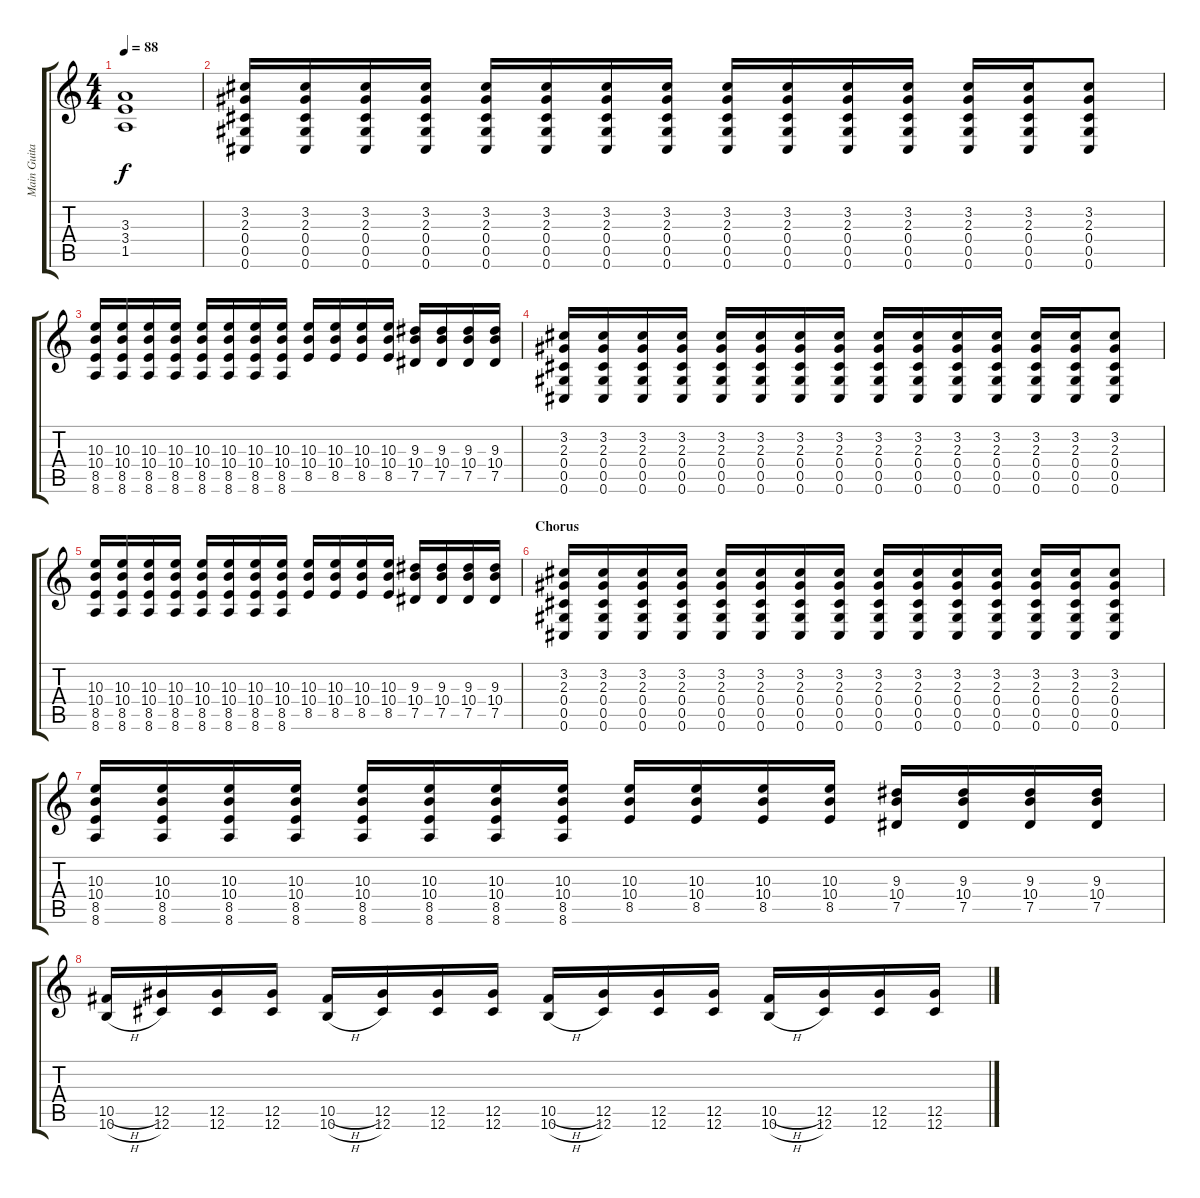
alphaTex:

\track ("Main Guitar" "Main Guita") {instrument distortionguitar}
\staff {score tabs}
\tuning (Eb4 Bb3 Gb3 Db3 Ab2 Db2) {hide}
\ts (4 4)
\tempo 88
\clef g2
\ks c
(3.3 3.4 1.5).1{dy f} |
(3.2 2.3 0.4 0.5 0.6).16 (3.2 2.3 0.4 0.5 0.6).16 (3.2 2.3 0.4 0.5 0.6).16 (3.2 2.3 0.4 0.5 0.6).16 (3.2 2.3 0.4 0.5 0.6).16 (3.2 2.3 0.4 0.5 0.6).16 (3.2 2.3 0.4 0.5 0.6).16 (3.2 2.3 0.4 0.5 0.6).16 (3.2 2.3 0.4 0.5 0.6).16 (3.2 2.3 0.4 0.5 0.6).16 (3.2 2.3 0.4 0.5 0.6).16 (3.2 2.3 0.4 0.5 0.6).16 (3.2 2.3 0.4 0.5 0.6).16 (3.2 2.3 0.4 0.5 0.6).16 (3.2 2.3 0.4 0.5 0.6).8 |
(10.3 10.4 8.5 8.6).16 (10.3 10.4 8.5 8.6).16 (10.3 10.4 8.5 8.6).16 (10.3 10.4 8.5 8.6).16 (10.3 10.4 8.5 8.6).16 (10.3 10.4 8.5 8.6).16 (10.3 10.4 8.5 8.6).16 (10.3 10.4 8.5 8.6).16 (10.3 10.4 8.5).16 (10.3 10.4 8.5).16 (10.3 10.4 8.5).16 (10.3 10.4 8.5).16 (9.3 10.4 7.5).16 (9.3 10.4 7.5).16 (9.3 10.4 7.5).16 (9.3 10.4 7.5).16 |
(3.2 2.3 0.4 0.5 0.6).16 (3.2 2.3 0.4 0.5 0.6).16 (3.2 2.3 0.4 0.5 0.6).16 (3.2 2.3 0.4 0.5 0.6).16 (3.2 2.3 0.4 0.5 0.6).16 (3.2 2.3 0.4 0.5 0.6).16 (3.2 2.3 0.4 0.5 0.6).16 (3.2 2.3 0.4 0.5 0.6).16 (3.2 2.3 0.4 0.5 0.6).16 (3.2 2.3 0.4 0.5 0.6).16 (3.2 2.3 0.4 0.5 0.6).16 (3.2 2.3 0.4 0.5 0.6).16 (3.2 2.3 0.4 0.5 0.6).16 (3.2 2.3 0.4 0.5 0.6).16 (3.2 2.3 0.4 0.5 0.6).8 |
(10.3 10.4 8.5 8.6).16 (10.3 10.4 8.5 8.6).16 (10.3 10.4 8.5 8.6).16 (10.3 10.4 8.5 8.6).16 (10.3 10.4 8.5 8.6).16 (10.3 10.4 8.5 8.6).16 (10.3 10.4 8.5 8.6).16 (10.3 10.4 8.5 8.6).16 (10.3 10.4 8.5).16 (10.3 10.4 8.5).16 (10.3 10.4 8.5).16 (10.3 10.4 8.5).16 (9.3 10.4 7.5).16 (9.3 10.4 7.5).16 (9.3 10.4 7.5).16 (9.3 10.4 7.5).16 |
\section ("" "Chorus")
(3.2 2.3 0.4 0.5 0.6).16 (3.2 2.3 0.4 0.5 0.6).16 (3.2 2.3 0.4 0.5 0.6).16 (3.2 2.3 0.4 0.5 0.6).16 (3.2 2.3 0.4 0.5 0.6).16 (3.2 2.3 0.4 0.5 0.6).16 (3.2 2.3 0.4 0.5 0.6).16 (3.2 2.3 0.4 0.5 0.6).16 (3.2 2.3 0.4 0.5 0.6).16 (3.2 2.3 0.4 0.5 0.6).16 (3.2 2.3 0.4 0.5 0.6).16 (3.2 2.3 0.4 0.5 0.6).16 (3.2 2.3 0.4 0.5 0.6).16 (3.2 2.3 0.4 0.5 0.6).16 (3.2 2.3 0.4 0.5 0.6).8 |
(10.3 10.4 8.5 8.6).16 (10.3 10.4 8.5 8.6).16 (10.3 10.4 8.5 8.6).16 (10.3 10.4 8.5 8.6).16 (10.3 10.4 8.5 8.6).16 (10.3 10.4 8.5 8.6).16 (10.3 10.4 8.5 8.6).16 (10.3 10.4 8.5 8.6).16 (10.3 10.4 8.5).16 (10.3 10.4 8.5).16 (10.3 10.4 8.5).16 (10.3 10.4 8.5).16 (9.3 10.4 7.5).16 (9.3 10.4 7.5).16 (9.3 10.4 7.5).16 (9.3 10.4 7.5).16 |
(10.5{h} 10.6{h}).16 (12.5 12.6).16 (12.5 12.6).16 (12.5 12.6).16 (10.5{h} 10.6{h}).16 (12.5 12.6).16 (12.5 12.6).16 (12.5 12.6).16 (10.5{h} 10.6{h}).16 (12.5 12.6).16 (12.5 12.6).16 (12.5 12.6).16 (10.5{h} 10.6{h}).16 (12.5 12.6).16 (12.5 12.6).16 (12.5 12.6).16
